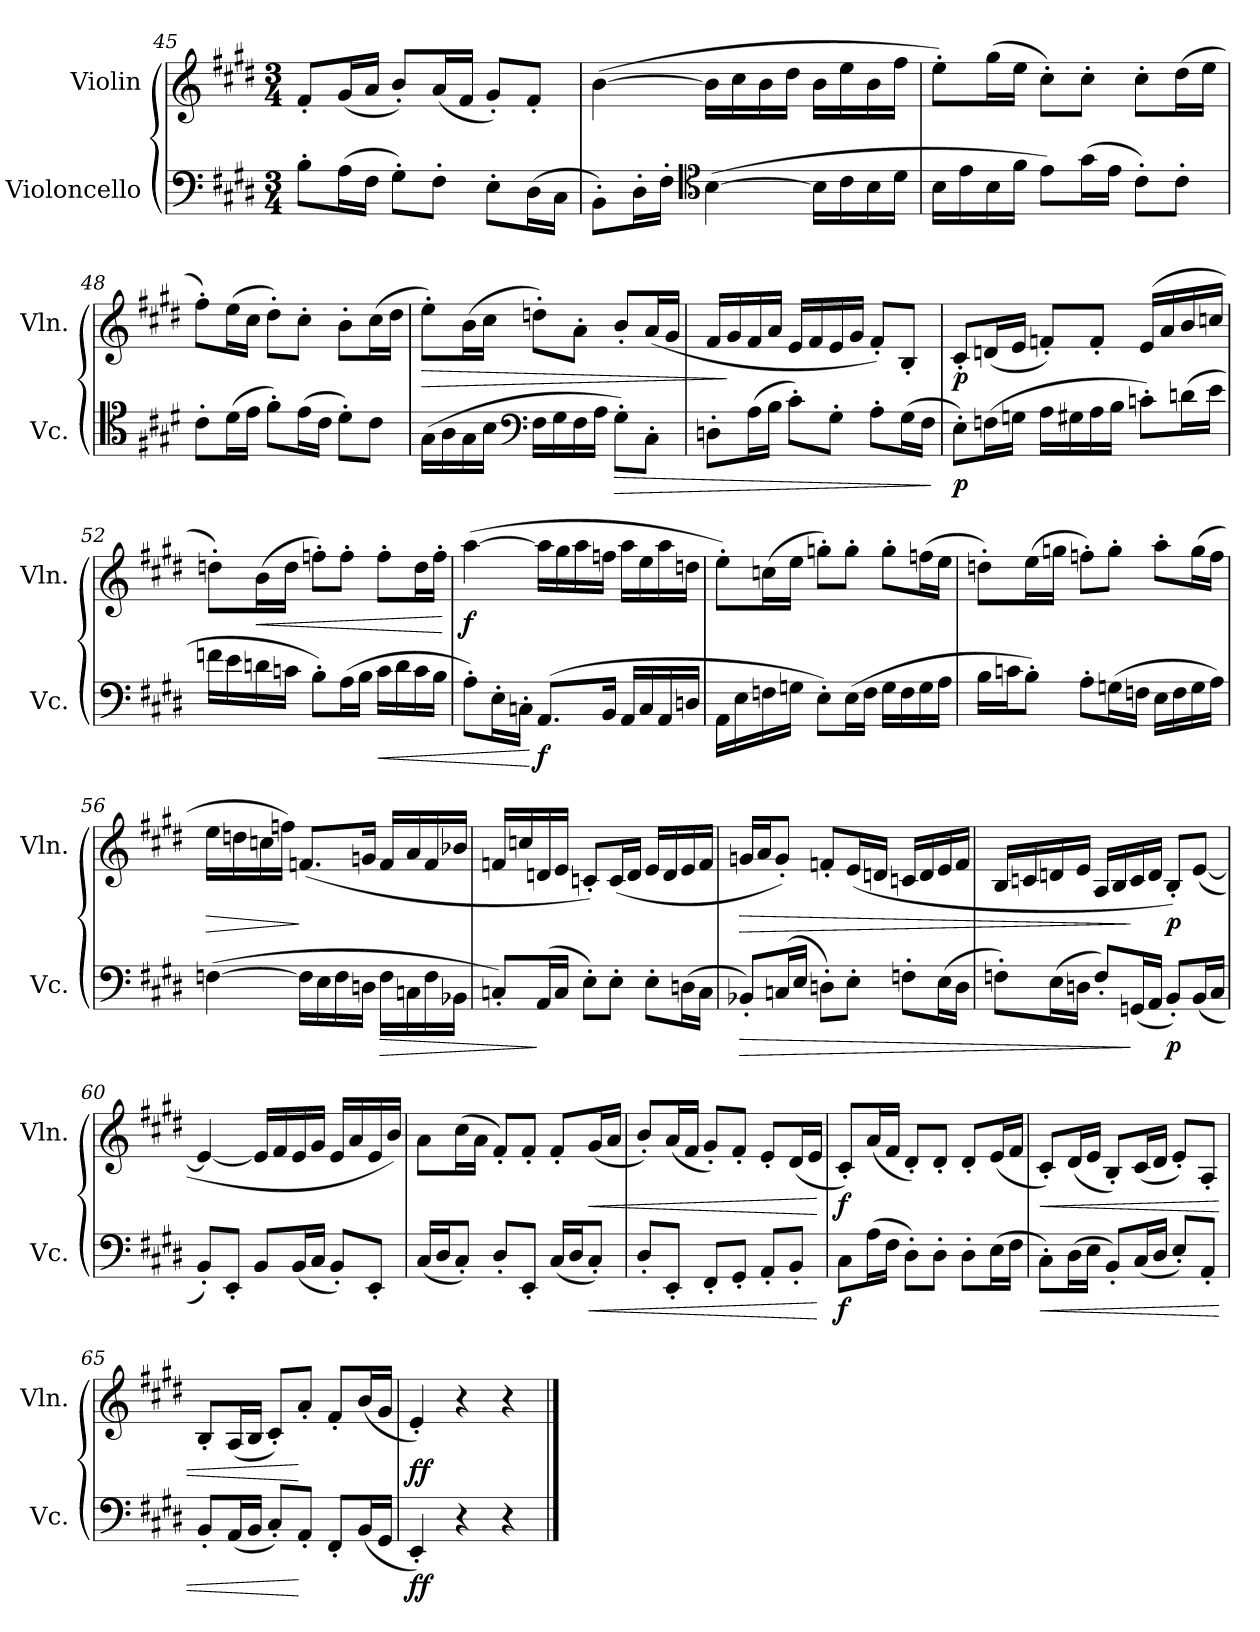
**kern	**dynam	**kern	**dynam
*part2	*part2	*part1	*part1
*staff2	*staff2	*staff1	*staff1
*I"Violoncello	*	*I"Violin	*
*I'Vc.	*	*I'Vln.	*
!!LO:LB:g=z
*clefF4	*	*clefG2	*
*k[f#c#g#d#]	*	*k[f#c#g#d#]	*
*M3/4	*	*M3/4	*
=45	=45	=45	=45
8B'\L	.	8f#'/L	.
(>16A\L	.	(<16g#/L	.
16F#\JJ	.	16a/JJ	.
8G#'\L)	.	8b'/L)	.
8F#'\J	.	(<16a/L	.
.	.	16f#/JJ	.
8E'\L	.	8g#'/L)	.
(>16D#\L	.	8f#'/J	.
16C#\JJ	.	.	.
=46	=46	=46	=46
8BB'\L)	.	(>[4b\	.
16D#'\L	.	.	.
16F#'\JJ	.	.	.
*clefC4	*	*	*
(>[4B\	.	16b\LL]	.
.	.	16cc#\	.
.	.	16b\	.
.	.	16dd#\JJ	.
16B\LL]	.	16b\LL	.
16c#\	.	16ee\	.
16B\	.	16b\	.
16d#\JJ	.	16ff#\JJ	.
=47	=47	=47	=47
16B\LL	.	8ee'\L)	.
16e\	.	.	.
16B\	.	(>16gg#\L	.
16f#\JJ	.	16ee\JJ	.
8e\L)	.	8cc#'\L)	.
(>16g#\L	.	8cc#'\J	.
16e\JJ	.	.	.
8c#'\L)	.	8cc#'\L	.
8c#'\J	.	(>16dd#\L	.
.	.	16ee\JJ	.
=48	=48	=48	=48
8c#'\L	.	8ff#'\L)	.
(>16d#\L	.	(>16ee\L	.
16e\JJ	.	16cc#\JJ	.
8f#'\L)	.	8dd#'\L)	.
(>16e\L	.	8cc#'\J	.
16c#\JJ	.	.	.
8d#'\L)	.	8b'\L	.
8c#\J	.	(>16cc#\L	.
.	.	16dd#\JJ	.
!!LO:LB:g=z
=49	=49	=49	=49
!	!	!	!LO:HP:b
(>16G#\LL	.	8ee'\L)	>
16A\	.	.	.
16G#\	.	(>16b\L	.
16B\JJ	.	16cc#\JJ	.
*clefF4	*	*	*
16F#\LL	.	8ddn'\L)	.
16G#\	.	.	.
16F#\	.	8a'\J	.
16A\JJ	.	.	.
!	!LO:HP:b	!	!
8G#'\L)	>	8b'/L	.
8C#'\J	.	(<16a/L	.
.	.	16g#/JJ	.
=50	=50	=50	=50
8Dn'\L	.	16f#/LL	.
.	.	16g#/	]
(>16A\L	.	16f#/	.
16B\JJ	.	16a/JJ	.
8c#'\L)	.	16e/LL	.
.	.	16f#/	.
8G#'\J	.	16e/	.
.	.	16g#/JJ	.
8A'\L	.	8f#'/L)	.
(>16G#\L	.	8B'/J	.
16F#\JJ	.	.	.
.	]	.	.
=51	=51	=51	=51
!	!LO:DY:b	!	!LO:DY:b
8E'\L)	p	8c#'/L	p
(>16Fn\L	.	(<16dn/L	.
16Gn\JJ	.	16e/JJ	.
16A\LL	.	8fn'/L)	.
16G#X\	.	.	.
16A\	.	8f'/J	.
16B\JJ	.	.	.
8cn'\L)	.	(>16e/LL	.
.	.	16a/	.
(>16dn\L	.	16b/	.
16e\JJ	.	16ccn/JJ	.
!!LO:PB:g=z
=52	=52	=52	=52
16fn\LL	.	8ddn'\L)	.
16e\	.	.	.
!	!	!	!LO:HP:b
16dn\	.	(>16b\L	<
16cn\JJ	.	16dd\JJ	.
8B'\L)	.	8ffn'\L)	.
(>16A\L	.	8ff'\J	.
16B\JJ	.	.	.
!	!LO:HP:b	!	!
16c\LL	<	8ff'\L	.
16d\	.	.	.
16c\	.	16dd\L	.
16B\JJ	.	16ff'\JJ	.
.	.	.	[
=53	=53	=53	=53
!	!	!	!LO:DY:b
8A'\L)	.	(>[4aa\	f
16E'\L	.	.	.
16Cn'\JJ	.	.	.
!	!LO:DY:n=1:b	!	!
(>8.AA/L	[ f	16aa\LL]	.
.	.	16gg#\	.
.	.	16aa\	.
16BB/Jk	.	16ffn\JJ	.
16AA/LL	.	16aa\LL	.
16C/	.	16ee\	.
16AA/	.	16aa\	.
16Dn/JJ	.	16ddn\JJ	.
=54	=54	=54	=54
16AA\LL	.	8ee'\L)	.
16E\	.	.	.
16Fn\	.	(>16ccn\L	.
16Gn\JJ	.	16ee\JJ	.
8E'\L)	.	8ggn'\L)	.
(>16E\L	.	8gg'\J	.
16F\JJ	.	.	.
16G\LL	.	8gg'\L	.
16F\	.	.	.
16G\	.	(>16ffn\L	.
16A\JJ	.	16ee\JJ	.
!!LO:LB:g=z
=55	=55	=55	=55
16B\LL	.	8ddn'\L)	.
16cn\J	.	.	.
8B'\J)	.	(>16ee\L	.
.	.	16ggn\JJ	.
8A'\L	.	8ffn'\L)	.
(>16Gn\L	.	8gg'\J	.
16Fn\JJ	.	.	.
16E\LL	.	8aa'\L	.
16F\	.	.	.
16G\	.	(>16gg\L	.
16A\JJ)	.	16ff\JJ	.
=56	=56	=56	=56
!	!	!	!LO:HP:b
(>[4Fn\	.	16ee\LL	>
.	.	16ddn\	.
.	.	16ccn\	.
.	.	16ffn\JJ)	.
16F\LL]	.	(>8.fn/L	]
16E\	.	.	.
16F\	.	.	.
16Dn\JJ	.	16gn/Jk	.
!	!LO:HP:b	!	!
16F\LL	>	16f/LL	.
16Cn\	.	16a/	.
16F\	.	16f/	.
16BB-X\JJ	.	16b-X/JJ	.
=57	=57	=57	=57
8Cn'/L)	.	16fn/LL	.
.	.	16ccn/	.
(>16AA/L	]	16dn/	.
16C/JJ	.	16e/JJ	.
8E'\L)	.	8cn'/L)	.
8E'\J	.	(>16c/L	.
.	.	16d/JJ	.
8E'\L	.	16e/LL	.
.	.	16d/	.
(>16Dn\L	.	16e/	.
16C\JJ	.	16f/JJ	.
!!LO:LB:g=z
=58	=58	=58	=58
!	!LO:HP:b	!	!LO:HP:b
8BB-X'/L)	>	16gn/LL	>
.	.	16a/J	.
(>16Cn/L	.	8g'/J)	.
16E/JJ	.	.	.
8Dn'\L)	.	8fn'/L	.
8E'\J	.	(>16e/L	.
.	.	16dn/JJ	.
8Fn'\L	.	16cn/LL	.
.	.	16d/	.
(>16E\L	.	16e/	.
16D\JJ	.	16f/JJ	.
=59	=59	=59	=59
8Fn'\L)	.	16B/LL	.
.	.	16cn/	.
(>16E\L	.	16dn/	.
16Dn\JJ	.	16e/JJ	.
8F'/L)	.	16A/LL	.
.	.	16B/	.
(<16GGn/L	]	16c/	]
16AA/JJ	.	16d/JJ	.
!	!LO:DY:b	!	!LO:DY:b
8BB'/L)	p	8B'/L)	p
(<16BB/L	.	(>[8e/J	.
16C#/JJ	.	.	.
=60	=60	=60	=60
8BB'/L)	.	4e/_	.
8EE'/J	.	.	.
8BB/L	.	16e/LL]	.
.	.	16f#/	.
(<16BB/L	.	16e/	.
16C#/JJ	.	16g#/JJ	.
8BB'/L)	.	16e/LL	.
.	.	16a/	.
8EE'/J	.	16e/	.
.	.	16b/JJ)	.
!!LO:LB:g=z
=61	=61	=61	=61
(<16C#/LL	.	8a\L	.
16D#/J	.	.	.
8C#'/J)	.	(>16cc#\L	.
.	.	16a\JJ	.
8D#'/L	.	8f#'/L)	.
8EE'/J	.	8f#'/J	.
(<16C#/LL	.	8f#'/L	.
16D#/J	.	.	.
!	!LO:HP:b	!	!LO:HP:b
8C#'/J)	<	(<16g#/L	<
.	.	16a/JJ	.
=62	=62	=62	=62
8D#'/L	.	8b'/L)	.
8EE'/J	.	(<16a/L	.
.	.	16f#/JJ	.
8FF#'/L	.	8g#'/L)	.
8GG#'/J	.	8f#'/J	.
8AA'/L	.	8e'/L	.
8BB'/J	.	(<16d#/L	.
.	.	16e/JJ	.
.	[	.	[
=63	=63	=63	=63
!	!LO:DY:b	!	!LO:DY:b
8C#\L	f	8c#'/L)	f
(>16A\L	.	(<16a/L	.
16F#\JJ	.	16f#/JJ	.
8D#'\L)	.	8d#'/L)	.
8D#'\J	.	8d#'/J	.
8D#'\L	.	8d#'/L	.
(>16E\L	.	(<16e/L	.
16F#\JJ	.	16f#/JJ	.
!!LO:LB:g=z
=64	=64	=64	=64
!	!LO:HP:b	!	!LO:HP:b
8C#'\L)	<	8c#'/L)	<
(>16D#\L	.	(<16d#/L	.
16E\JJ	.	16e/JJ	.
8BB'/L)	.	8B'/L)	.
(<16C#/L	.	(<16c#/L	.
16D#/JJ	.	16d#/JJ	.
8E'/L)	.	8e'/L)	.
8AA'/J	.	8A'/J	.
=65	=65	=65	=65
8BB'/L	.	8B'/L	.
*	*	*MM92	*
(<16AA/L	.	(<16A/L	.
16BB/JJ	.	16B/JJ	.
8C#'/L)	.	8c#'/L)	.
8AA'/J	[	8a'/J	[
*	*	*MM80	*
8FF#'/L	.	8f#'/L	.
(<16BB/L	.	(<16b/L	.
16GG#/JJ	.	16g#/JJ	.
=66	=66	=66	=66
!	!LO:DY:b	!	!LO:DY:b
4EE'/)	ff	4e'/)	ff
4r	.	4r	.
4r	.	4r	.
==	==	==	==
*-	*-	*-	*-
